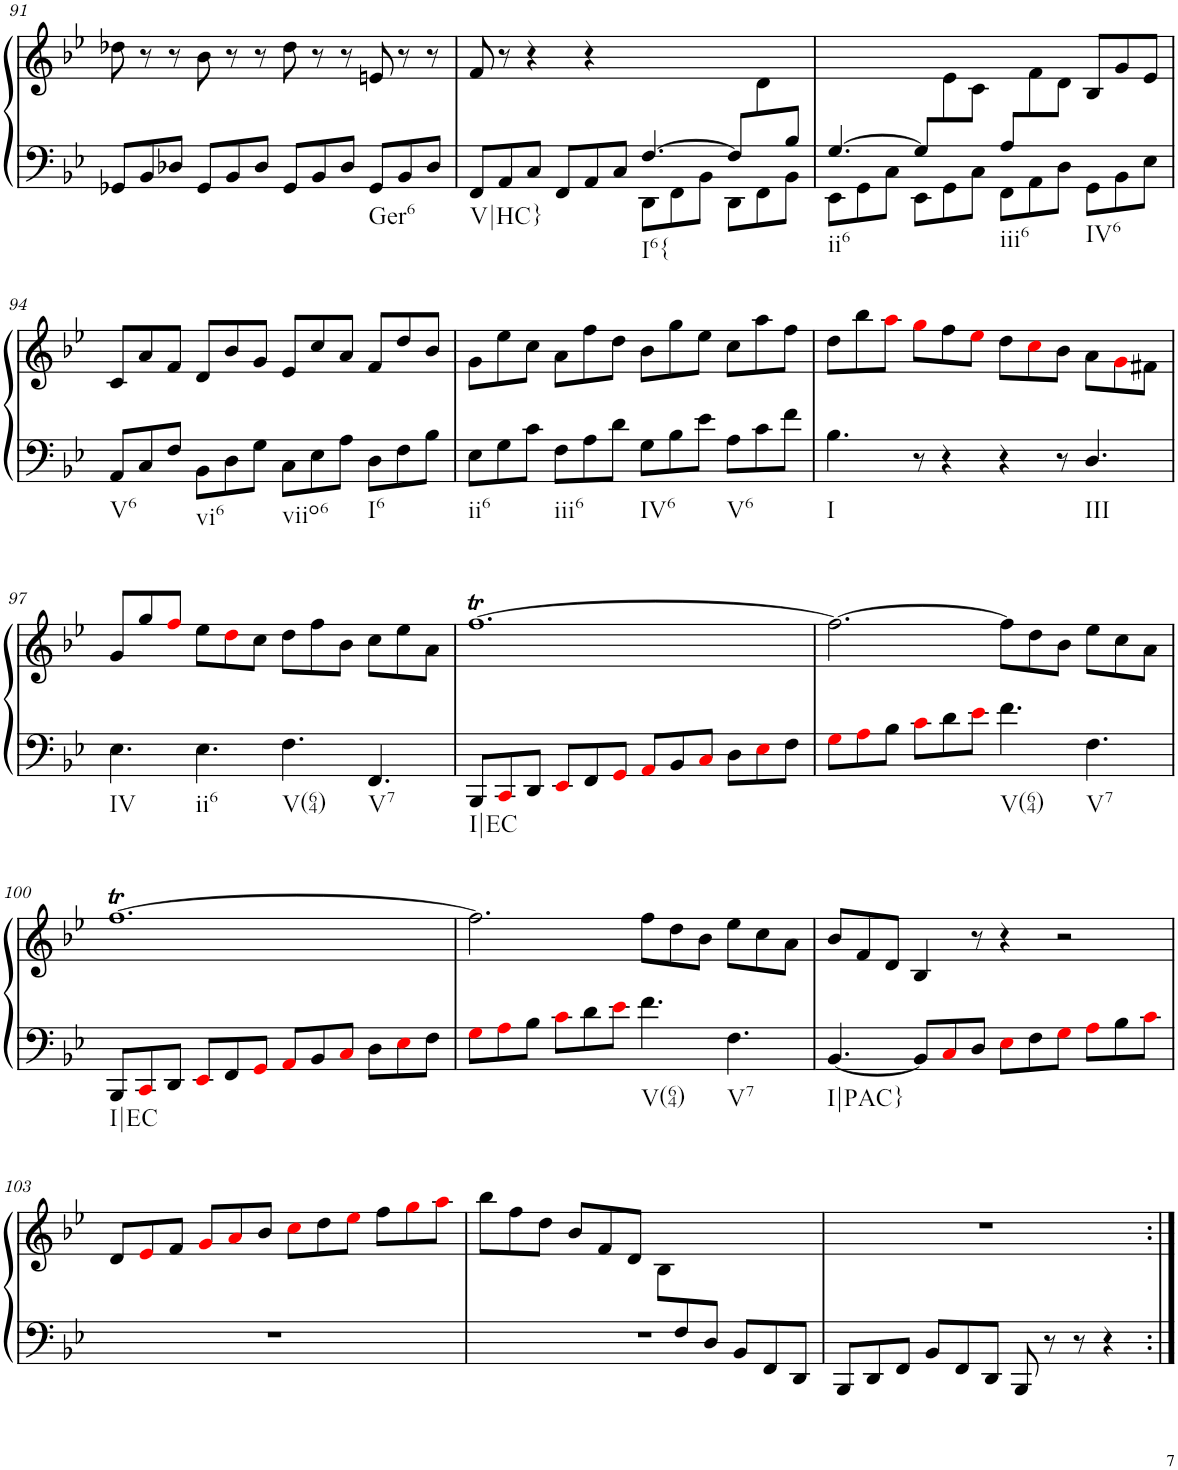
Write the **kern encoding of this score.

**kern	**kern
*part1	*part1
*staff2	*staff1
*I"Piano	*
*I'Pno.	*
!!LO:PB:g=z
*clefF4	*clefG2
*k[b-e-]	*k[b-e-]
*M12/8	*M12/8
=91	=91
8GG-X/L	8dd-X\
8BB-/	8r
8D-X/J	8r
8GG-/L	8b-\
8BB-/	8r
8D-/J	8r
8GG-/L	8dd-\
8BB-/	8r
8D-/J	8r
!LO:TX:b:t=Ger6	!
8GG-/L	8en/
8BB-/	8r
8D-/J	8r
=92	=92
*^	*
!LO:TX:b:t=V|HC}	!	!
2.ryy	8FF/L	8f/
.	8AA/	8r
.	8C/J	4r
.	8FF/L	.
.	8AA/	4r
.	8C/J	.
!LO:TX:b:t=I6{	!	!
[>4.F/	8DD\L	2ryy
.	8FF\	.
.	8BB-\J	.
8F/L]	8DD\L	.
8ryy	8FF\	8d\
8B-/J	8BB-\J	8ryy
=93	=93	=93
!LO:TX:b:t=ii6	!	!
[>4.G/	8EE-\L	2ryy
.	8GG\	.
.	8C\J	.
8G/L]	8EE-\L	.
4ryy	8GG\	8e-\
.	8C\J	8c\J
!LO:TX:b:t=iii6	!	!
8A/L	8FF\L	8ryy
2ryy	8AA\	8f\
.	8D\J	8d\J
!	!LO:TX:b:t=IV6	!
.	8GG\L	8B-/L
.	8BB-\	8g/
8ryy	8E-\J	8e-/J
!!LO:LB:g=z
=94	=94	=94
!LO:TX:b:t=V6	!	!
*v	*v	*
8AA/L	8c/L
8C/	8a/
8F/J	8f/J
!LO:TX:b:t=vi6	!
8BB-\L	8d/L
8D\	8b-/
8G\J	8g/J
!LO:TX:b:t=viio6	!
8C\L	8e-/L
8E-\	8cc/
8A\J	8a/J
!LO:TX:b:t=I6	!
8D\L	8f/L
8F\	8dd/
8B-\J	8b-/J
=95	=95
!LO:TX:b:t=ii6	!
8E-\L	8g\L
8G\	8ee-\
8c\J	8cc\J
!LO:TX:b:t=iii6	!
8F\L	8a\L
8A\	8ff\
8d\J	8dd\J
!LO:TX:b:t=IV6	!
8G\L	8b-\L
8B-\	8gg\
8e-\J	8ee-\J
!LO:TX:b:t=V6	!
8A\L	8cc\L
8c\	8aa\
8f\J	8ff\J
=96	=96
!LO:TX:b:t=I	!
4.B-\	8dd\L
.	8bb-\
.	8aai\J
8r	8ggi\L
4r	8ff\
.	8ee-i\J
4r	8dd\L
.	8cci\
8r	8b-\J
!LO:TX:b:t=III	!
4.D/	8a\L
.	8gi\
.	8f#X\J
!!LO:LB:g=z
=97	=97
!LO:TX:b:t=IV	!
4.E-\	8g/L
.	8gg/
.	8ffi/J
!LO:TX:b:t=ii6	!
4.E-\	8ee-\L
.	8ddi\
.	8cc\J
!LO:TX:b:t=V(64)	!
4.F\	8dd\L
.	8ff\
.	8b-\J
!LO:TX:b:t=V7	!
4.FF/	8cc\L
.	8ee-\
.	8a\J
=98	=98
!LO:TX:b:t=I|EC	!
8BBB-/L	[1.ffT
8CCi/	.
8DD/J	.
8EE-i/L	.
8FF/	.
8GGi/J	.
8AAi/L	.
8BB-/	.
8Ci/J	.
8D\L	.
8E-i\	.
8F\J	.
=99	=99
8Gi\L	2.ff\_
8Ai\	.
8B-\J	.
8ci\L	.
8d\	.
8e-i\J	.
!LO:TX:b:t=V(64)	!
4.f\	8ff\L]
.	8dd\
.	8b-\J
!LO:TX:b:t=V7	!
4.F\	8ee-\L
.	8cc\
.	8a\J
!!LO:LB:g=z
=100	=100
!LO:TX:b:t=I|EC	!
8BBB-/L	[1.ffT
8CCi/	.
8DD/J	.
8EE-i/L	.
8FF/	.
8GGi/J	.
8AAi/L	.
8BB-/	.
8Ci/J	.
8D\L	.
8E-i\	.
8F\J	.
=101	=101
8Gi\L	2.ff\]
8Ai\	.
8B-\J	.
8ci\L	.
8d\	.
8e-i\J	.
!LO:TX:b:t=V(64)	!
4.f\	8ff\L
.	8dd\
.	8b-\J
!LO:TX:b:t=V7	!
4.F\	8ee-\L
.	8cc\
.	8a\J
=102	=102
!LO:TX:b:t=I|PAC}	!
[4.BB-/	8b-/L
.	8f/
.	8d/J
8BB-/L]	4B-/
8Ci/	.
8D/J	8r
8E-i\L	4r
8F\	.
8Gi\J	2r
8Ai\L	.
8B-\	.
8ci\J	.
!!LO:LB:g=z
=103	=103
1.r	8d/L
.	8e-i/
.	8f/J
.	8gi/L
.	8ai/
.	8b-/J
.	8cci\L
.	8dd\
.	8ee-i\J
.	8ff\L
.	8ggi\
.	8aai\J
=104	=104
*^	*
2..ryy	1.r	8bb-\L
.	.	8ff\
.	.	8dd\J
.	.	8b-/L
.	.	8f/
.	.	8d/J
.	.	8B-\L
8F/	.	2ryy
8D/J	.	.
8BB-/L	.	.
8FF/	.	.
8DD/J	.	8ryy
*v	*v	*
=105	=105
8BBB-/L	1.r
8DD/	.
8FF/J	.
8BB-/L	.
8FF/	.
8DD/J	.
8BBB-/	.
8r	.
8r	.
4r	.
8ryy	.
=:|!	=:|!
*-	*-
